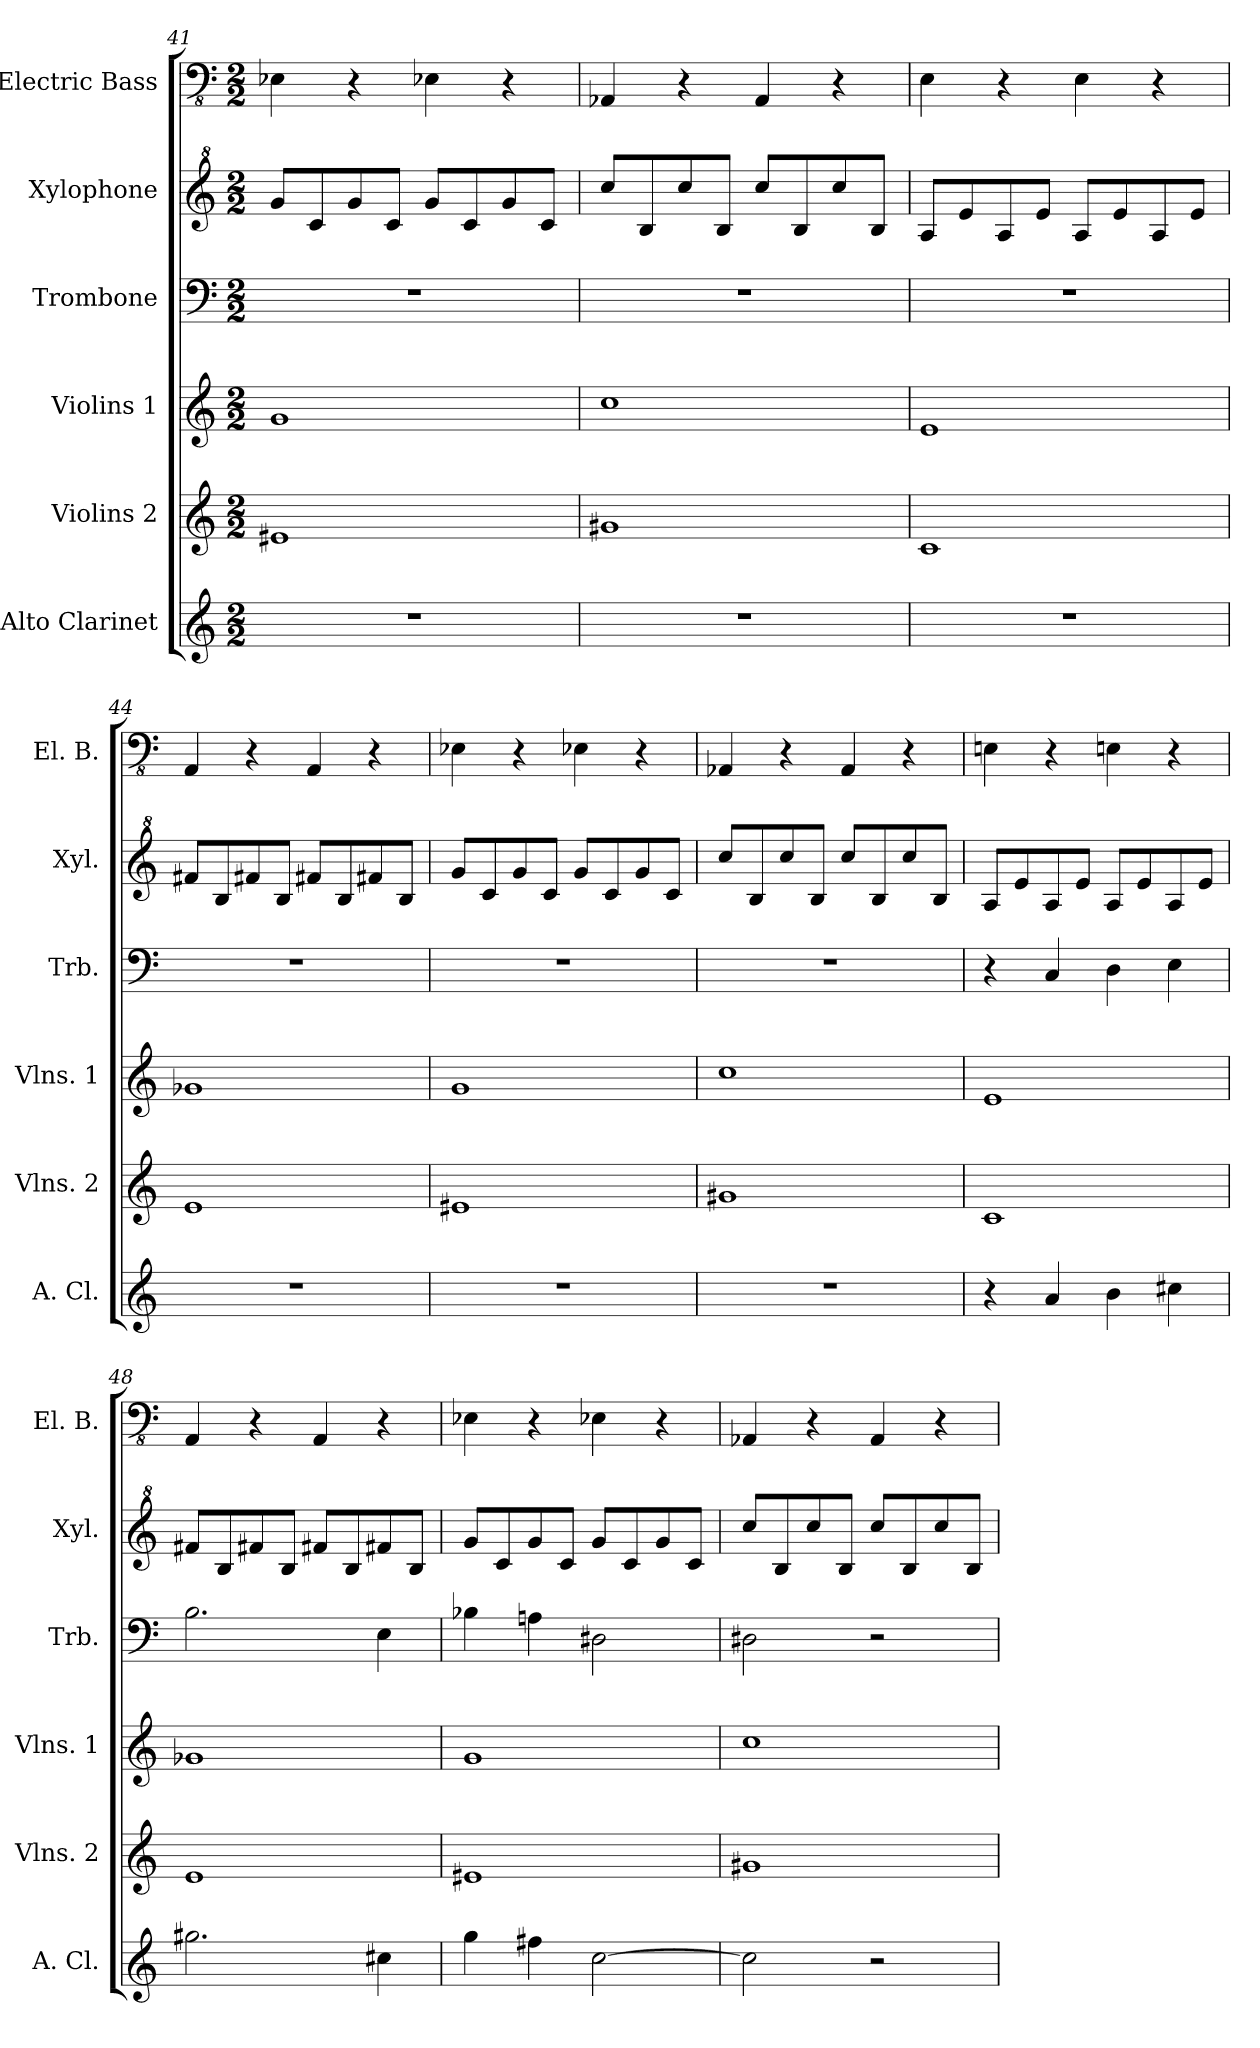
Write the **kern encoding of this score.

**kern	**kern	**kern	**kern	**kern	**kern
*part6	*part5	*part4	*part3	*part2	*part1
*staff6	*staff5	*staff4	*staff3	*staff2	*staff1
*I"Alto Clarinet	*I"Violins 2	*I"Violins 1	*I"Trombone	*I"Xylophone	*I"Electric Bass
*I'A. Cl.	*I'Vlns. 2	*I'Vlns. 1	*I'Trb.	*I'Xyl.	*I'El. B.
*clefG2	*clefG2	*clefG2	*clefF4	*clefG^2	*clefFv4
*ITrd5c9	*	*	*	*	*
*k[b-e-a-]	*k[]	*k[]	*k[]	*k[]	*k[]
*E-:	*C:	*C:	*C:	*C:	*C:
*M2/2	*M2/2	*M2/2	*M2/2	*M2/2	*M2/2
=41	=41	=41	=41	=41	=41
1r	1e#X	1g	1r	8gg/L	4EE-X\
.	.	.	.	8cc/	.
.	.	.	.	8gg/	4r
.	.	.	.	8cc/J	.
.	.	.	.	8gg/L	4EE-X\
.	.	.	.	8cc/	.
.	.	.	.	8gg/	4r
.	.	.	.	8cc/J	.
=42	=42	=42	=42	=42	=42
1r	1g#X	1cc	1r	8ccc/L	4AAA-X/
.	.	.	.	8b/	.
.	.	.	.	8ccc/	4r
.	.	.	.	8b/J	.
.	.	.	.	8ccc/L	4AAA-/
.	.	.	.	8b/	.
.	.	.	.	8ccc/	4r
.	.	.	.	8b/J	.
=43	=43	=43	=43	=43	=43
1r	1c	1e	1r	8a/L	4EE\
.	.	.	.	8ee/	.
.	.	.	.	8a/	4r
.	.	.	.	8ee/J	.
.	.	.	.	8a/L	4EE\
.	.	.	.	8ee/	.
.	.	.	.	8a/	4r
.	.	.	.	8ee/J	.
=44	=44	=44	=44	=44	=44
1r	1e	1g-X	1r	8ff#X/L	4AAA/
.	.	.	.	8b/	.
.	.	.	.	8ff#X/	4r
.	.	.	.	8b/J	.
.	.	.	.	8ff#X/L	4AAA/
.	.	.	.	8b/	.
.	.	.	.	8ff#X/	4r
.	.	.	.	8b/J	.
!!LO:PB:g=z
=45	=45	=45	=45	=45	=45
1r	1e#X	1g	1r	8gg/L	4EE-X\
.	.	.	.	8cc/	.
.	.	.	.	8gg/	4r
.	.	.	.	8cc/J	.
.	.	.	.	8gg/L	4EE-X\
.	.	.	.	8cc/	.
.	.	.	.	8gg/	4r
.	.	.	.	8cc/J	.
=46	=46	=46	=46	=46	=46
1r	1g#X	1cc	1r	8ccc/L	4AAA-X/
.	.	.	.	8b/	.
.	.	.	.	8ccc/	4r
.	.	.	.	8b/J	.
.	.	.	.	8ccc/L	4AAA-/
.	.	.	.	8b/	.
.	.	.	.	8ccc/	4r
.	.	.	.	8b/J	.
=47	=47	=47	=47	=47	=47
4r	1c	1e	4r	8a/L	4EEn\
.	.	.	.	8ee/	.
4c/	.	.	4C/	8a/	4r
.	.	.	.	8ee/J	.
4d\	.	.	4D\	8a/L	4EEn\
.	.	.	.	8ee/	.
4en\	.	.	4E\	8a/	4r
.	.	.	.	8ee/J	.
=48	=48	=48	=48	=48	=48
2.bn\	1e	1g-X	2.B\	8ff#X/L	4AAA/
.	.	.	.	8b/	.
.	.	.	.	8ff#X/	4r
.	.	.	.	8b/J	.
.	.	.	.	8ff#X/L	4AAA/
.	.	.	.	8b/	.
4en\	.	.	4E\	8ff#X/	4r
.	.	.	.	8b/J	.
=49	=49	=49	=49	=49	=49
4b-\	1e#X	1g	4B-X\	8gg/L	4EE-X\
.	.	.	.	8cc/	.
4an\	.	.	4An\	8gg/	4r
.	.	.	.	8cc/J	.
[2e-\	.	.	2D#X\	8gg/L	4EE-X\
.	.	.	.	8cc/	.
.	.	.	.	8gg/	4r
.	.	.	.	8cc/J	.
=50	=50	=50	=50	=50	=50
2e-\]	1g#X	1cc	2D#X\	8ccc/L	4AAA-X/
.	.	.	.	8b/	.
.	.	.	.	8ccc/	4r
.	.	.	.	8b/J	.
2r	.	.	2r	8ccc/L	4AAA-/
.	.	.	.	8b/	.
.	.	.	.	8ccc/	4r
.	.	.	.	8b/J	.
=	=	=	=	=	=
*-	*-	*-	*-	*-	*-
